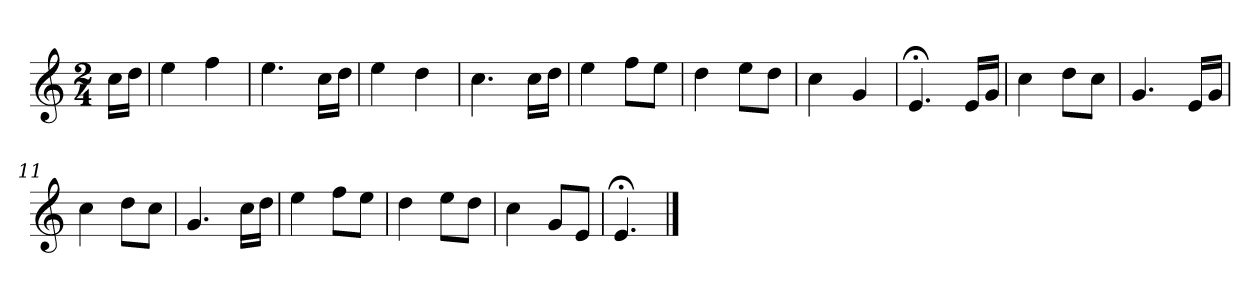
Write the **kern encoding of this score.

**kern
*part1
*staff1
*k[]
*C:
*M2/4
*MM120
=
16ccLL
16ddJJ
=1
4ee
4ff
=2
4.ee
16ccLL
16ddJJ
=3
4ee
4dd
=4
4.cc
16ccLL
16ddJJ
=5
4ee
8ffL
8eeJ
=6
4dd
8eeL
8ddJ
=7
4cc
4g
=8
4.e;<
16eLL
16gJJ
=9
4cc
8ddL
8ccJ
=10
4.g
16eLL
16gJJ
=11
4cc
8ddL
8ccJ
=12
4.g
16ccLL
16ddJJ
=13
4ee
8ffL
8eeJ
=14
4dd
8eeL
8ddJ
=15
4cc
8gL
8eJ
=16
4.e;<
==
*-
